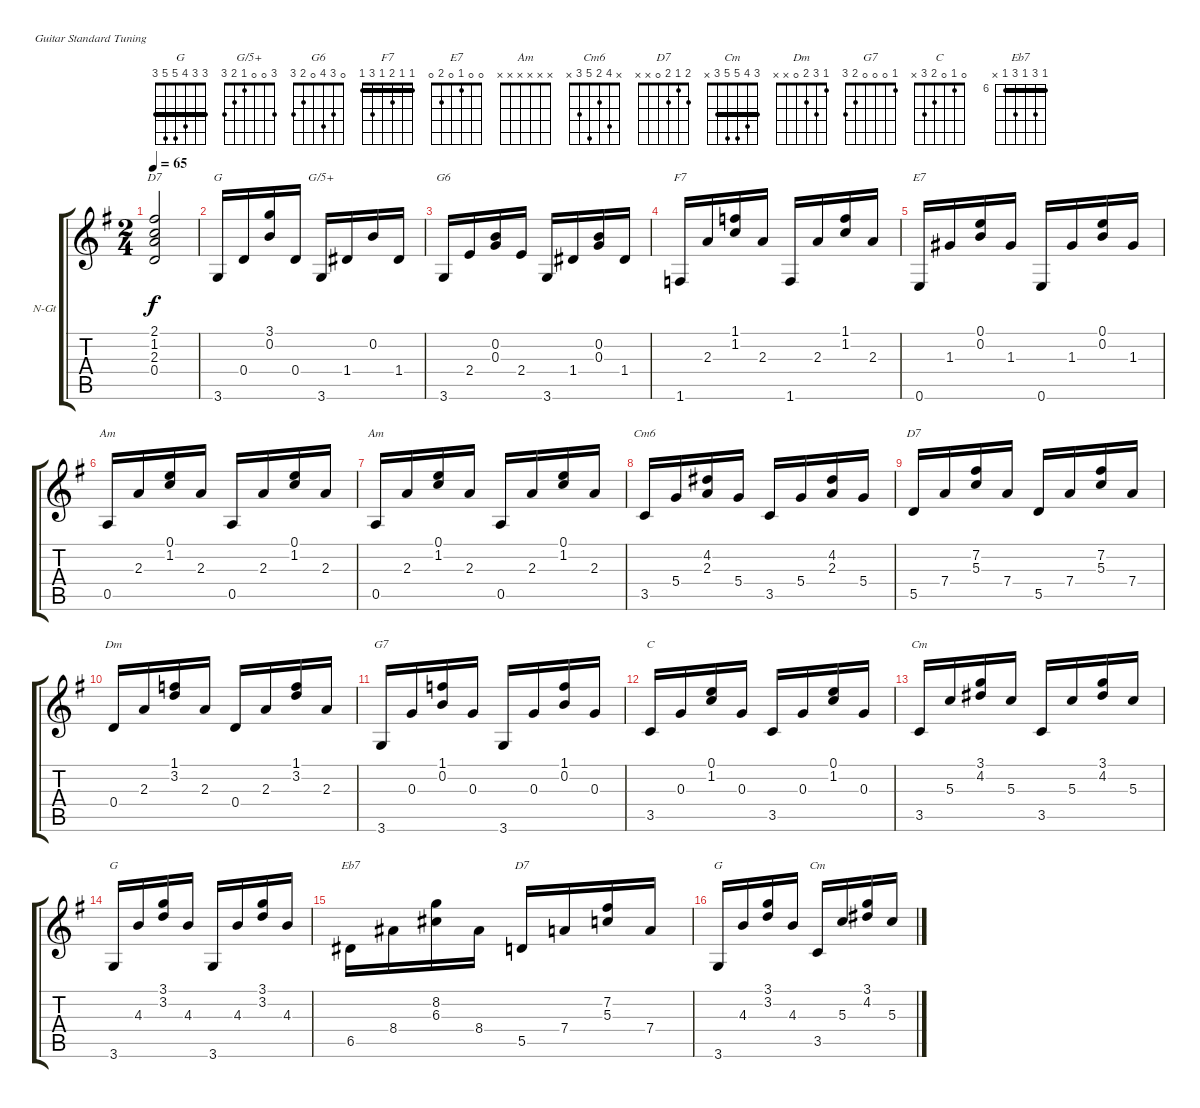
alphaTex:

\bracketExtendMode groupsimilarinstruments
\firstSystemTrackNameOrientation horizontal
\otherSystemsTrackNameOrientation horizontal
\track ("Base" "N-Gt") {instrument acousticguitarnylon}
\staff {score tabs}
\tuning (E4 B3 G3 D3 A2 E2)
\chord ("G" 3 0 0 0 2 3)
\chord ("G/5+" 3 0 0 1 2 3)
\chord ("G6" 0 3 4 0 2 3)
\chord ("F7" 1 1 2 1 3 1) {barre (1 1 1)}
\chord ("E7" 0 0 1 0 2 0)
\chord ("Am" 0 1 2 2 0 x)
\chord ("Cm6" x 4 2 5 3 x)
\chord ("D7" 5 7 5 7 5 x) {firstfret 5 barre (5 5)}
\chord ("Am" x x x x x x)
\chord ("Cm" 3 4 5 5 3 x) {barre 3}
\chord ("D7" 2 1 2 0 x x)
\chord ("Dm" 1 3 2 0 x x)
\chord ("G7" 1 0 0 0 2 3)
\chord ("C" 0 1 0 2 3 x)
\chord ("G" 3 3 4 5 5 3) {barre (3 3)}
\chord ("Eb7" 6 8 6 8 6 x) {firstfret 6 barre (6 6)}
\ts (2 4)
\tempo 65
\clef g2
\ks g
(2.1 1.2 2.3 0.4).2{ch "D7" dy f} |
3.6.16{ch "G"} 0.4.16 (3.1 0.2).16 0.4.16 3.6.16{ch "G/5+"} 1.4.16 0.2.16 1.4.16 |
3.6.16{ch "G6"} 2.4.16 (0.2 0.3).16 2.4.16 3.6.16 1.4.16 (0.2 0.3).16 1.4.16 |
1.6.16{ch "F7"} 2.3.16 (1.1 1.2).16 2.3.16 1.6.16 2.3.16 (1.1 1.2).16 2.3.16 |
0.6.16{ch "E7"} 1.3.16 (0.1 0.2).16 1.3.16 0.6.16 1.3.16 (0.1 0.2).16 1.3.16 |
0.5.16{ch "Am"} 2.3.16 (0.1 1.2).16 2.3.16 0.5.16 2.3.16 (0.1 1.2).16 2.3.16 |
0.5.16{ch "Am"} 2.3.16 (0.1 1.2).16 2.3.16 0.5.16 2.3.16 (0.1 1.2).16 2.3.16 |
3.5.16{ch "Cm6"} 5.4.16 (4.2 2.3).16 5.4.16 3.5.16 5.4.16 (4.2 2.3).16 5.4.16 |
5.5.16{ch "D7"} 7.4.16 (7.2 5.3).16 7.4.16 5.5.16 7.4.16 (7.2 5.3).16 7.4.16 |
0.4.16{ch "Dm"} 2.3.16 (1.1 3.2).16 2.3.16 0.4.16 2.3.16 (1.1 3.2).16 2.3.16 |
3.6.16{ch "G7"} 0.3.16 (1.1 0.2).16 0.3.16 3.6.16 0.3.16 (1.1 0.2).16 0.3.16 |
3.5.16{ch "C"} 0.3.16 (0.1 1.2).16 0.3.16 3.5.16 0.3.16 (0.1 1.2).16 0.3.16 |
3.5.16{ch "Cm"} 5.3.16 (3.1 4.2).16 5.3.16 3.5.16 5.3.16 (3.1 4.2).16 5.3.16 |
3.6.16{ch "G"} 4.3.16 (3.1 3.2).16 4.3.16 3.6.16 4.3.16 (3.1 3.2).16 4.3.16 |
6.5.16{ch "Eb7"} 8.4.16 (8.2 6.3).16 8.4.16 5.5.16{ch "D7"} 7.4.16 (7.2 5.3).16 7.4.16 |
3.6.16{ch "G"} 4.3.16 (3.1 3.2).16 4.3.16 3.5.16{ch "Cm"} 5.3.16 (3.1 4.2).16 5.3.16
